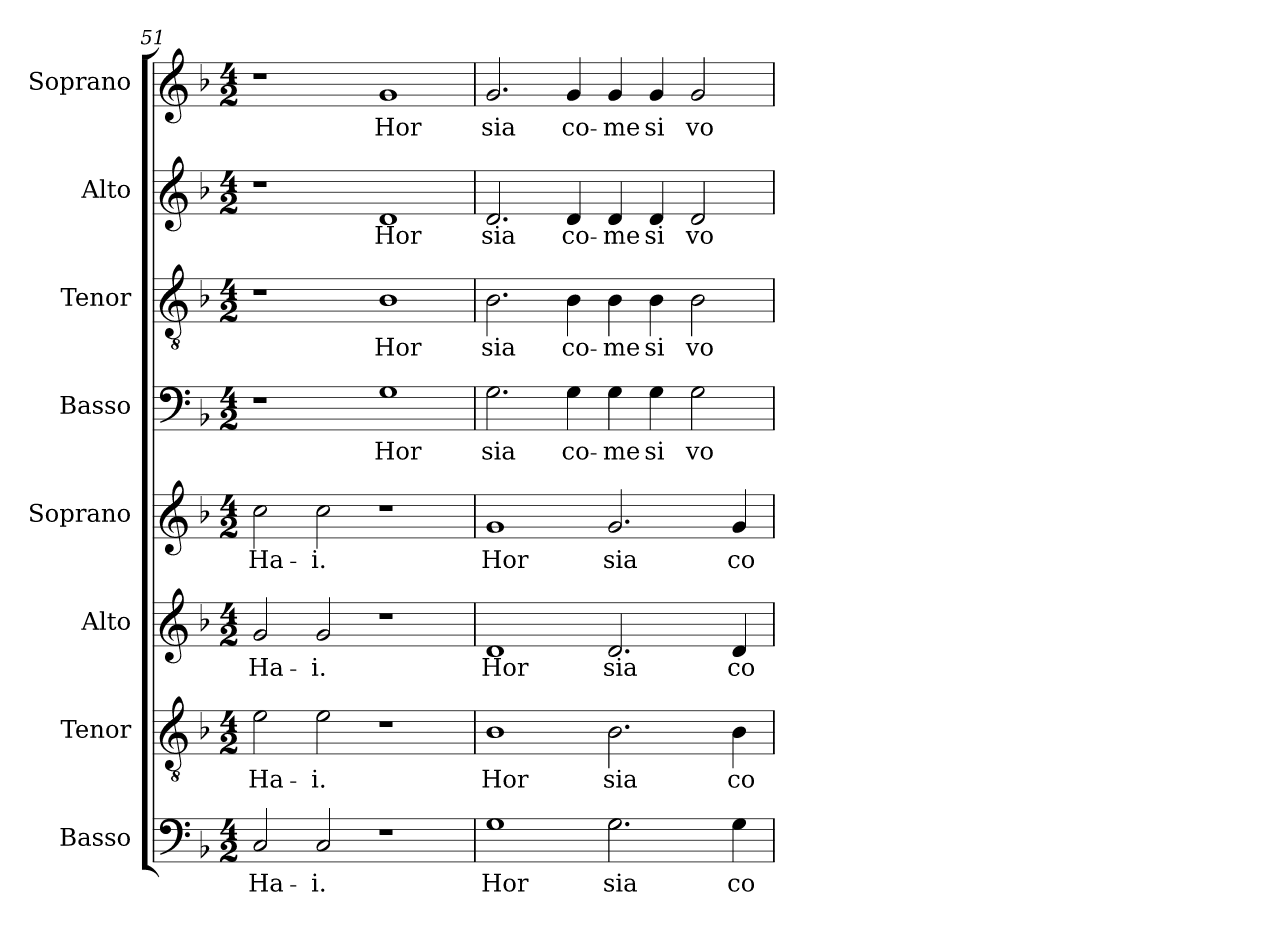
**kern	**text	**kern	**text	**kern	**text	**kern	**text	**kern	**text	**kern	**text	**kern	**text	**kern	**text
*part8	*part8	*part7	*part7	*part6	*part6	*part5	*part5	*part4	*part4	*part3	*part3	*part2	*part2	*part1	*part1
*staff8	*staff8	*staff7	*staff7	*staff6	*staff6	*staff5	*staff5	*staff4	*staff4	*staff3	*staff3	*staff2	*staff2	*staff1	*staff1
*I"Basso	*	*I"Tenor	*	*I"Alto	*	*I"Soprano	*	*I"Basso	*	*I"Tenor	*	*I"Alto	*	*I"Soprano	*
*	*	*I'T.	*	*I'A.	*	*I'Sop.	*	*	*	*I'T.	*	*I'A.	*	*I'Sop.	*
*clefF4	*	*clefGv2	*	*clefG2	*	*clefG2	*	*clefF4	*	*clefGv2	*	*clefG2	*	*clefG2	*
*	*	*ITrd7c12	*	*	*	*	*	*	*	*ITrd7c12	*	*	*	*	*
*k[b-]	*	*k[b-]	*	*k[b-]	*	*k[b-]	*	*k[b-]	*	*k[b-]	*	*k[b-]	*	*k[b-]	*
*F:	*	*F:	*	*F:	*	*F:	*	*F:	*	*F:	*	*F:	*	*F:	*
*M4/2	*	*M4/2	*	*M4/2	*	*M4/2	*	*M4/2	*	*M4/2	*	*M4/2	*	*M4/2	*
=51	=51	=51	=51	=51	=51	=51	=51	=51	=51	=51	=51	=51	=51	=51	=51
!	!LO:LY:b:color=#000000	!	!	!	!	!	!	!	!	!	!	!	!	!	!
!	!	!	!LO:LY:b:color=#000000	!	!	!	!	!	!	!	!	!	!	!	!
!	!	!	!	!	!LO:LY:b:color=#000000	!	!	!	!	!	!	!	!	!	!
!	!	!	!	!	!	!	!LO:LY:b:color=#000000	!	!	!	!	!	!	!	!
2Ci/	Ha-	2Ei\	Ha-	2gi/	Ha-	2cci\	Ha-	1r	.	1r	.	1r	.	1r	.
!	!LO:LY:b:color=#000000	!	!	!	!	!	!	!	!	!	!	!	!	!	!
!	!	!	!LO:LY:b:color=#000000	!	!	!	!	!	!	!	!	!	!	!	!
!	!	!	!	!	!LO:LY:b:color=#000000	!	!	!	!	!	!	!	!	!	!
!	!	!	!	!	!	!	!LO:LY:b:color=#000000	!	!	!	!	!	!	!	!
2Ci/	-i.	2Ei\	-i.	2gi/	-i.	2cci\	-i.	.	.	.	.	.	.	.	.
!	!	!	!	!	!	!	!	!	!LO:LY:b:color=#000000	!	!	!	!	!	!
!	!	!	!	!	!	!	!	!	!	!	!LO:LY:b:color=#000000	!	!	!	!
!	!	!	!	!	!	!	!	!	!	!	!	!	!LO:LY:b:color=#000000	!	!
!	!	!	!	!	!	!	!	!	!	!	!	!	!	!	!LO:LY:b:color=#000000
1r	.	1r	.	1r	.	1r	.	1Gi	Hor	1BB-i	Hor	1di	Hor	1gi	Hor
=52	=52	=52	=52	=52	=52	=52	=52	=52	=52	=52	=52	=52	=52	=52	=52
!	!LO:LY:b:color=#000000	!	!	!	!	!	!	!	!	!	!	!	!	!	!
!	!	!	!LO:LY:b:color=#000000	!	!	!	!	!	!	!	!	!	!	!	!
!	!	!	!	!	!LO:LY:b:color=#000000	!	!	!	!	!	!	!	!	!	!
!	!	!	!	!	!	!	!LO:LY:b:color=#000000	!	!	!	!	!	!	!	!
!	!	!	!	!	!	!	!	!	!LO:LY:b:color=#000000	!	!	!	!	!	!
!	!	!	!	!	!	!	!	!	!	!	!LO:LY:b:color=#000000	!	!	!	!
!	!	!	!	!	!	!	!	!	!	!	!	!	!LO:LY:b:color=#000000	!	!
!	!	!	!	!	!	!	!	!	!	!	!	!	!	!	!LO:LY:b:color=#000000
1Gi	Hor	1BB-i	Hor	1di	Hor	1gi	Hor	2.Gi\	sia	2.BB-i\	sia	2.di/	sia	2.gi/	sia
!	!	!	!	!	!	!	!	!	!LO:LY:b:color=#000000	!	!	!	!	!	!
!	!	!	!	!	!	!	!	!	!	!	!LO:LY:b:color=#000000	!	!	!	!
!	!	!	!	!	!	!	!	!	!	!	!	!	!LO:LY:b:color=#000000	!	!
!	!	!	!	!	!	!	!	!	!	!	!	!	!	!	!LO:LY:b:color=#000000
.	.	.	.	.	.	.	.	4Gi\	co-	4BB-i\	co-	4di/	co-	4gi/	co-
!	!LO:LY:b:color=#000000	!	!	!	!	!	!	!	!	!	!	!	!	!	!
!	!	!	!LO:LY:b:color=#000000	!	!	!	!	!	!	!	!	!	!	!	!
!	!	!	!	!	!LO:LY:b:color=#000000	!	!	!	!	!	!	!	!	!	!
!	!	!	!	!	!	!	!LO:LY:b:color=#000000	!	!	!	!	!	!	!	!
!	!	!	!	!	!	!	!	!	!LO:LY:b:color=#000000	!	!	!	!	!	!
!	!	!	!	!	!	!	!	!	!	!	!LO:LY:b:color=#000000	!	!	!	!
!	!	!	!	!	!	!	!	!	!	!	!	!	!LO:LY:b:color=#000000	!	!
!	!	!	!	!	!	!	!	!	!	!	!	!	!	!	!LO:LY:b:color=#000000
2.Gi\	sia	2.BB-i\	sia	2.di/	sia	2.gi/	sia	4Gi\	-me	4BB-i\	-me	4di/	-me	4gi/	-me
!	!	!	!	!	!	!	!	!	!LO:LY:b:color=#000000	!	!	!	!	!	!
!	!	!	!	!	!	!	!	!	!	!	!LO:LY:b:color=#000000	!	!	!	!
!	!	!	!	!	!	!	!	!	!	!	!	!	!LO:LY:b:color=#000000	!	!
!	!	!	!	!	!	!	!	!	!	!	!	!	!	!	!LO:LY:b:color=#000000
.	.	.	.	.	.	.	.	4Gi\	si	4BB-i\	si	4di/	si	4gi/	si
!	!	!	!	!	!	!	!	!	!LO:LY:b:color=#000000	!	!	!	!	!	!
!	!	!	!	!	!	!	!	!	!	!	!LO:LY:b:color=#000000	!	!	!	!
!	!	!	!	!	!	!	!	!	!	!	!	!	!LO:LY:b:color=#000000	!	!
!	!	!	!	!	!	!	!	!	!	!	!	!	!	!	!LO:LY:b:color=#000000
.	.	.	.	.	.	.	.	2Gi\	vo-	2BB-i\	vo-	2di/	vo-	2gi/	vo-
!	!LO:LY:b:color=#000000	!	!	!	!	!	!	!	!	!	!	!	!	!	!
!	!	!	!LO:LY:b:color=#000000	!	!	!	!	!	!	!	!	!	!	!	!
!	!	!	!	!	!LO:LY:b:color=#000000	!	!	!	!	!	!	!	!	!	!
!	!	!	!	!	!	!	!LO:LY:b:color=#000000	!	!	!	!	!	!	!	!
4Gi\	co-	4BB-i\	co-	4di/	co-	4gi/	co-	.	.	.	.	.	.	.	.
=	=	=	=	=	=	=	=	=	=	=	=	=	=	=	=
*-	*-	*-	*-	*-	*-	*-	*-	*-	*-	*-	*-	*-	*-	*-	*-
